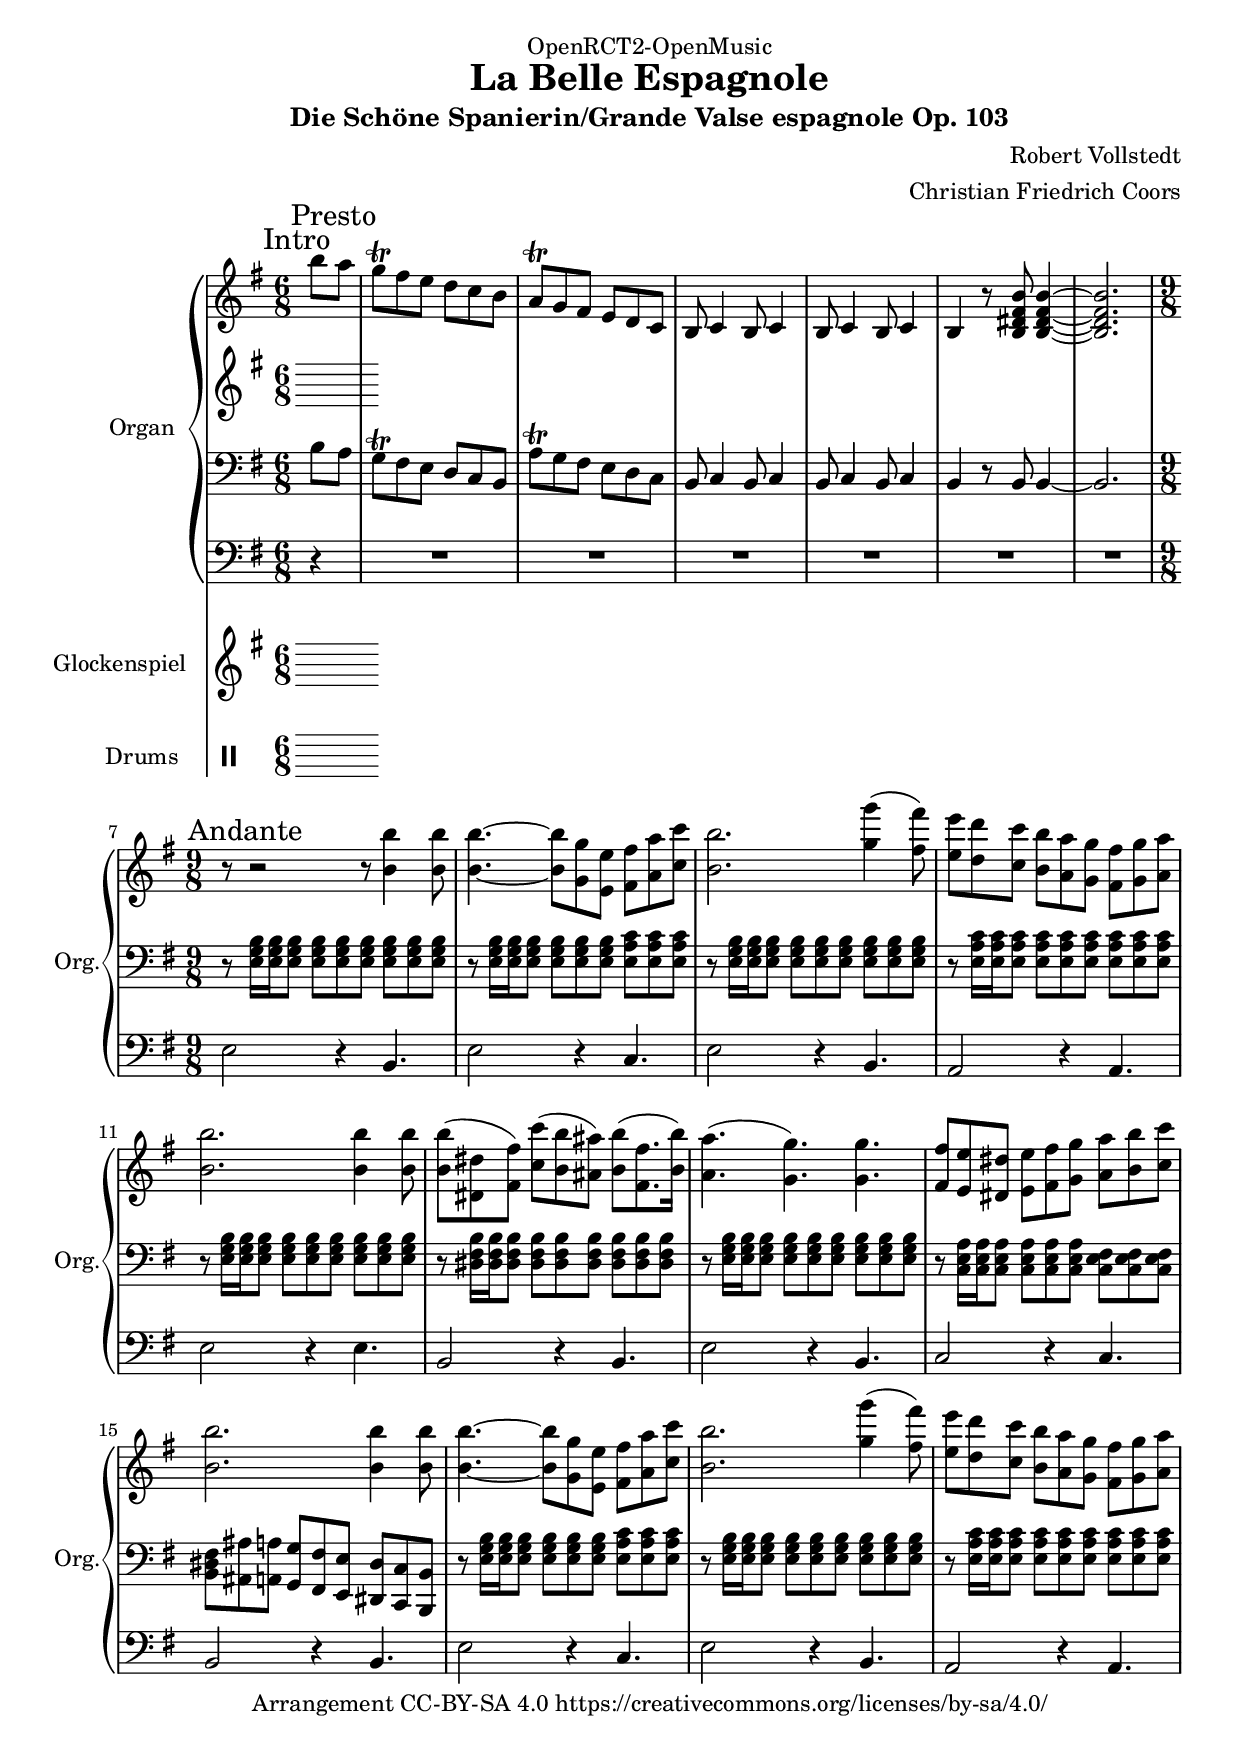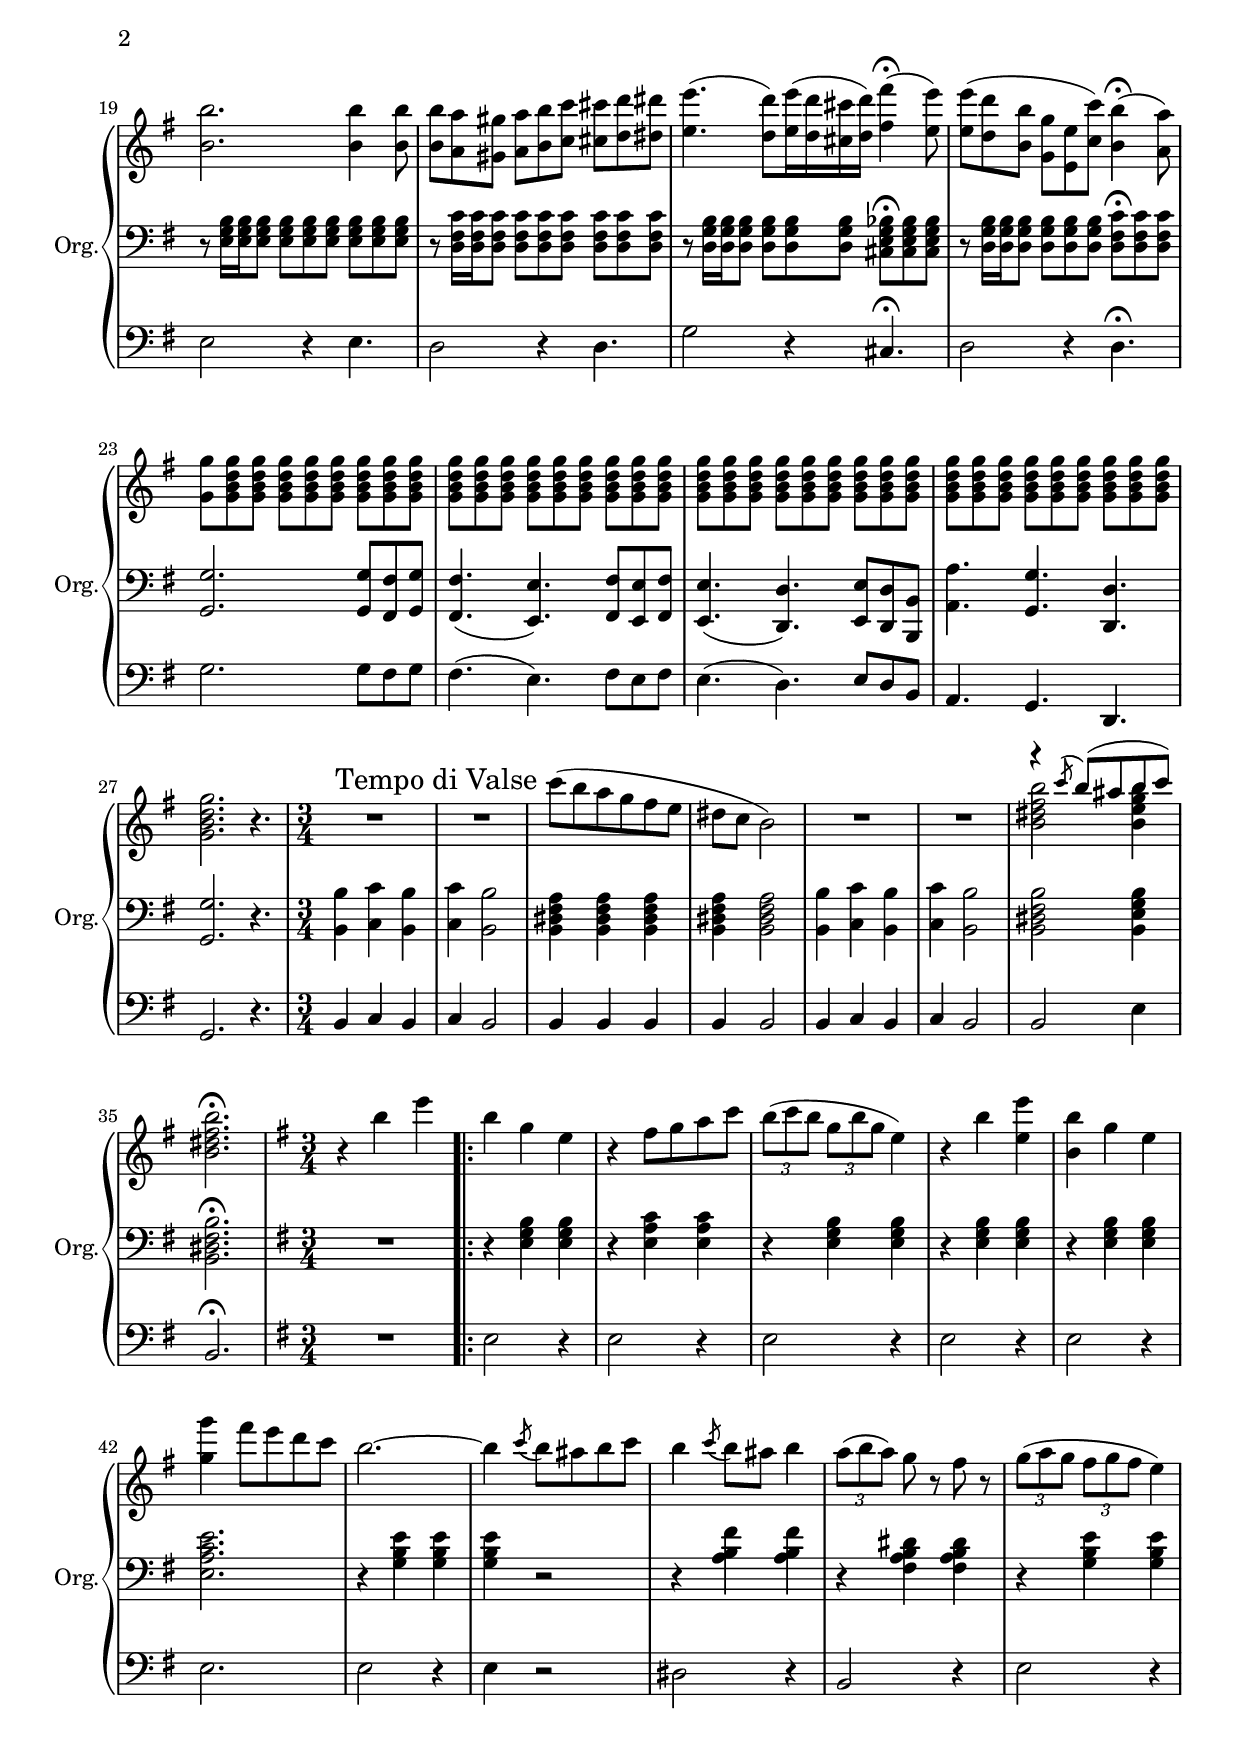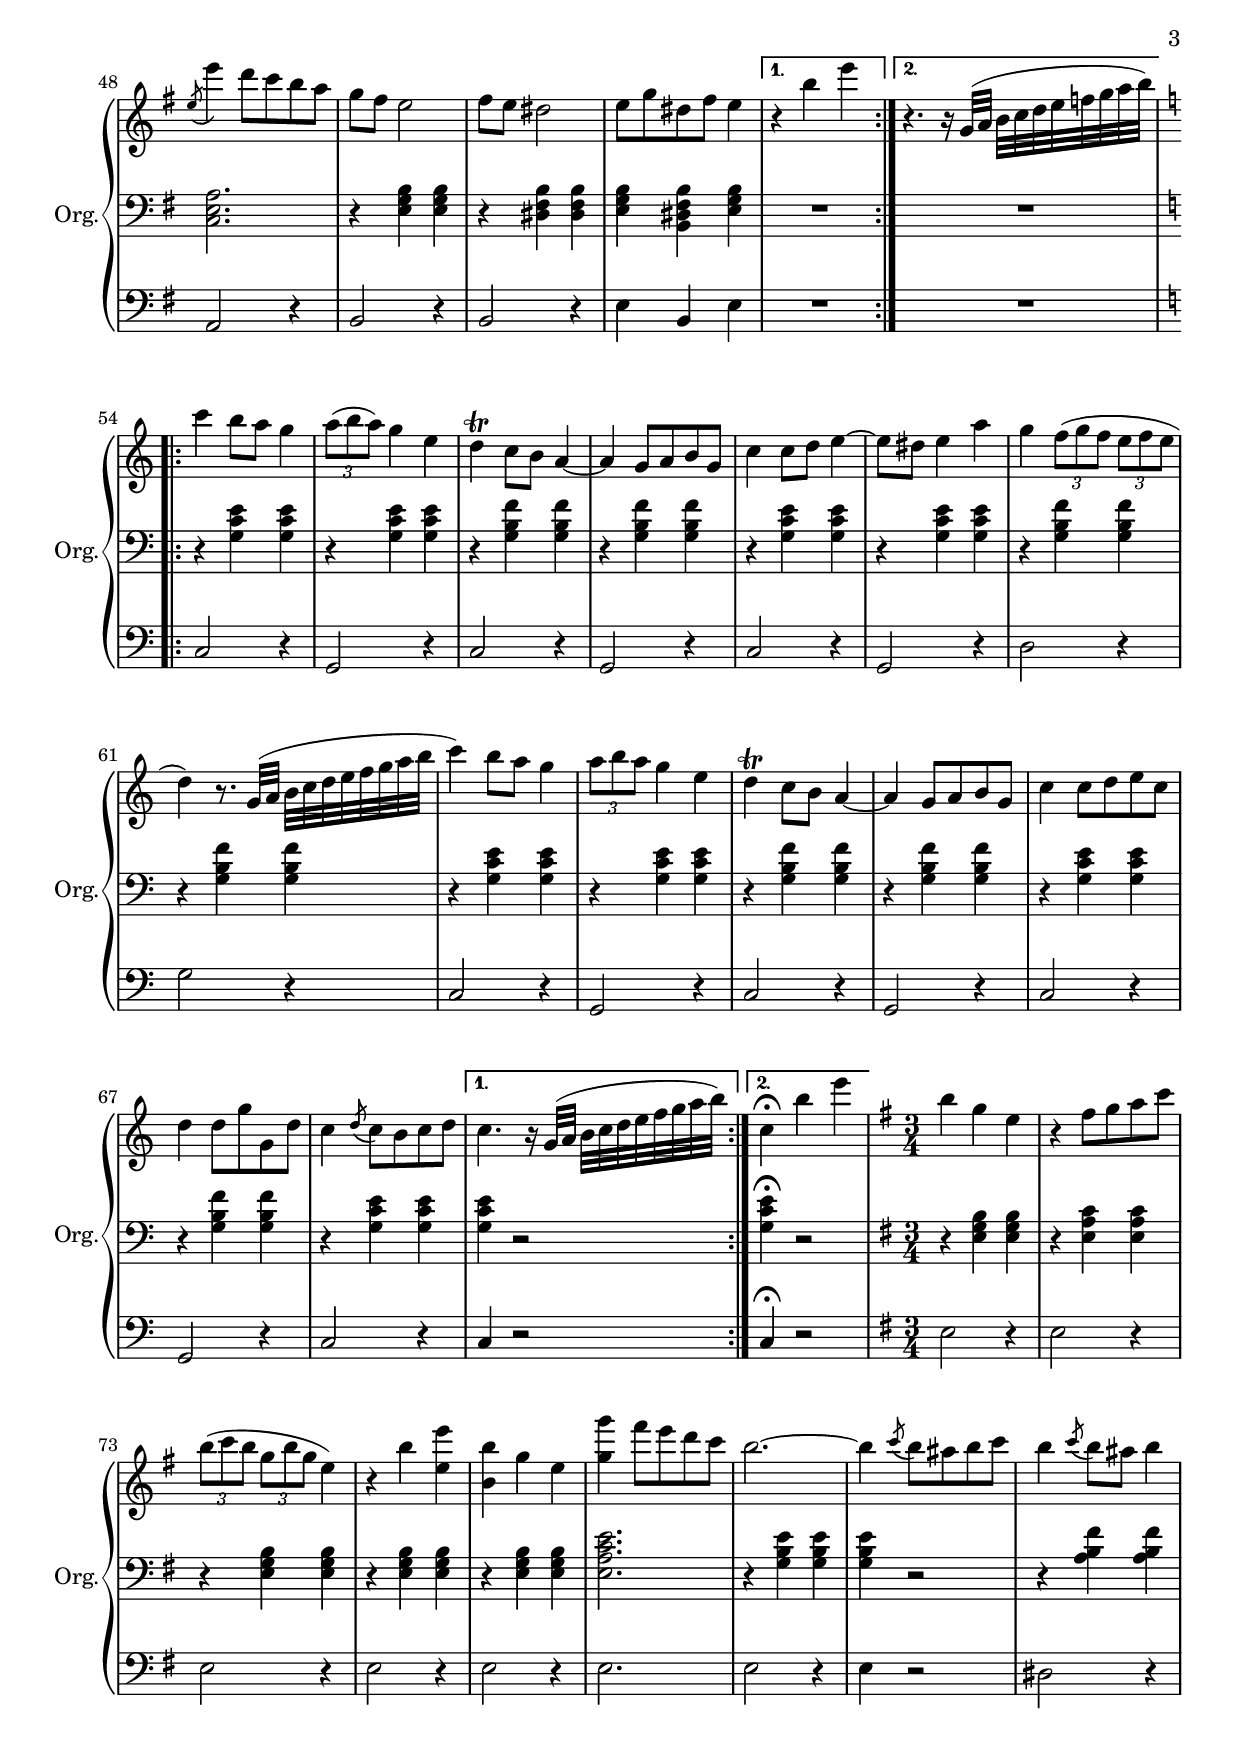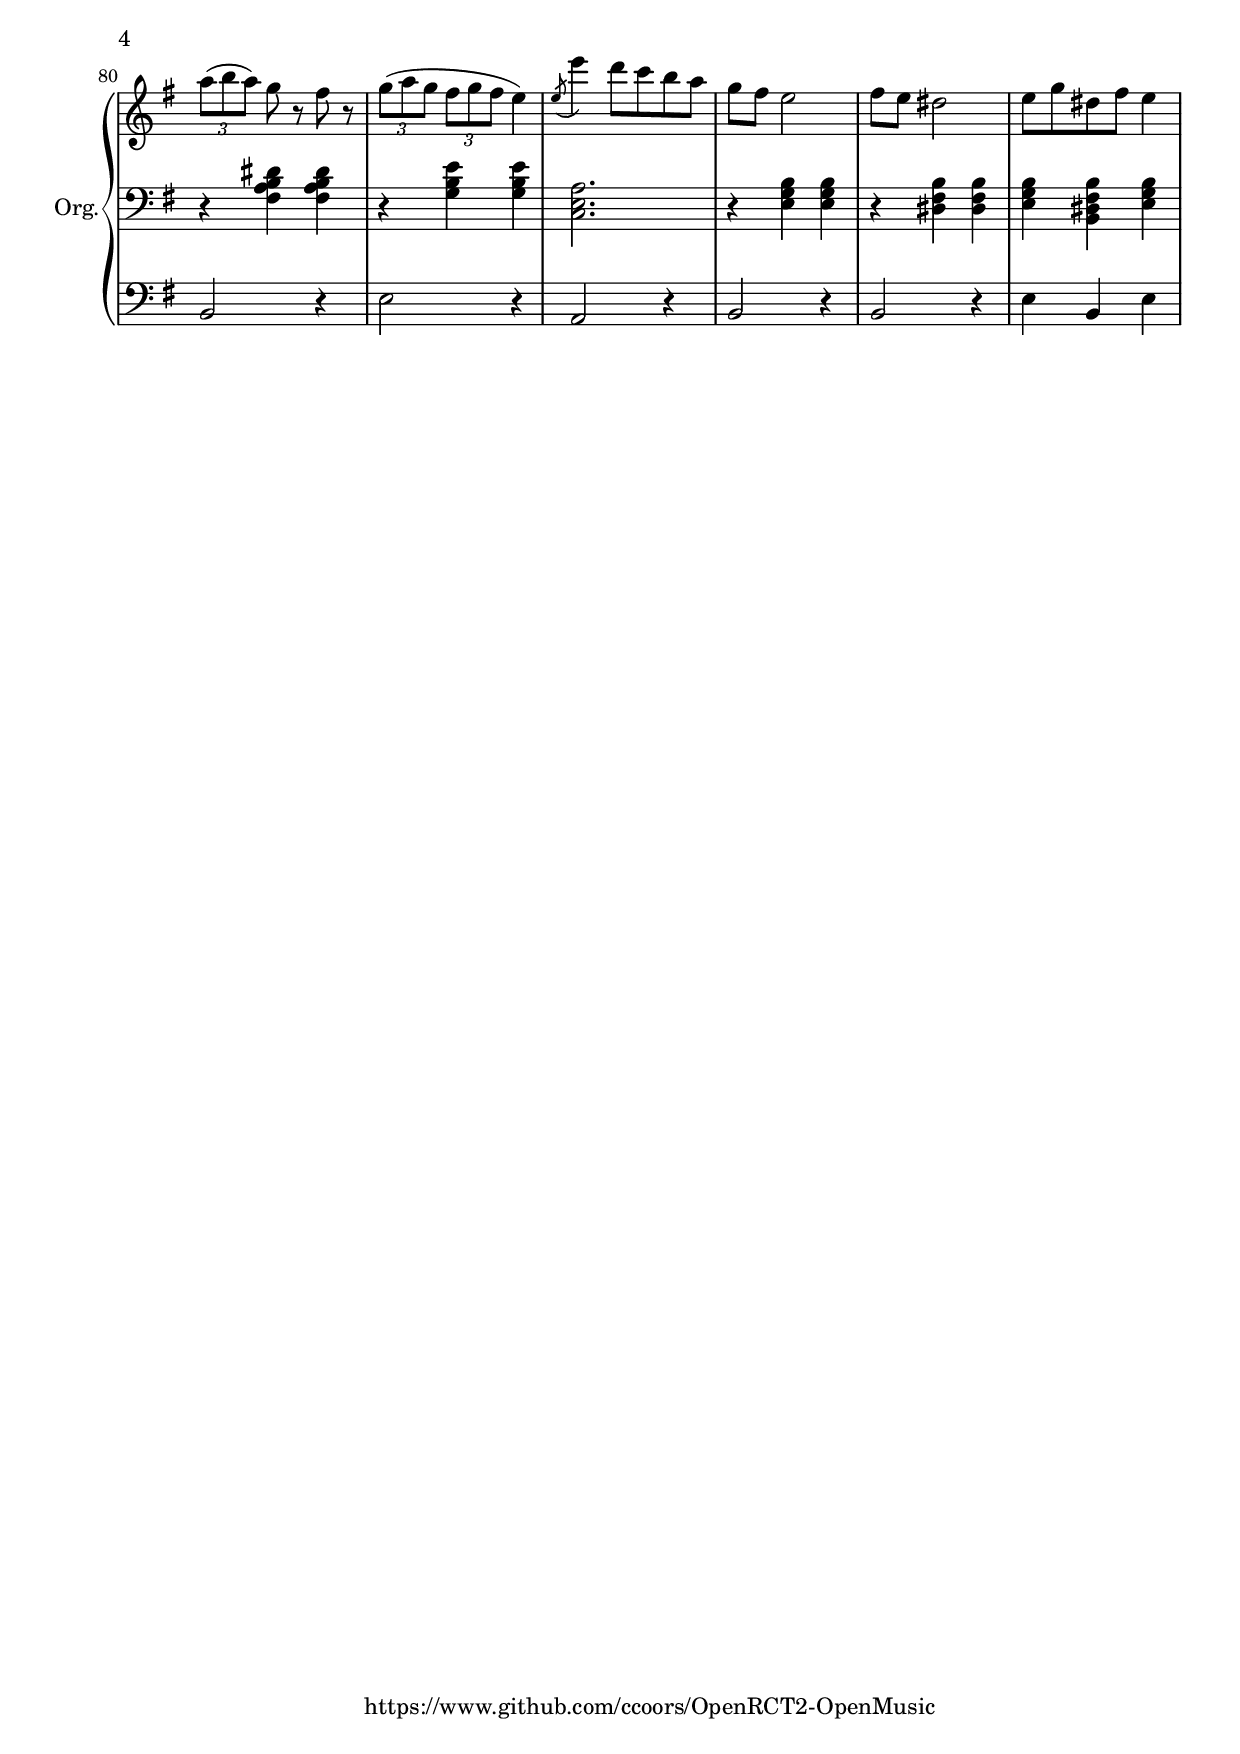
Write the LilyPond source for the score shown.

\version "2.18.2"
\include "../../include/include.ly"

\header {
  dedication = "OpenRCT2-OpenMusic"
  title = "La Belle Espagnole"
  arranger = "Christian Friedrich Coors"
  subtitle = "Die Schöne Spanierin/Grande Valse espagnole Op. 103"
  composer = "Robert Vollstedt"
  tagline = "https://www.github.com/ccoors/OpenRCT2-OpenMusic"
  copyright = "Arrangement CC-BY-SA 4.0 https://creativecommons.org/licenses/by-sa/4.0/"
}

global_presto = {
  \key e \minor
  \time 6/8
  \partial 4
}

global_andante_tempo = {
  \set Score.tempoHideNote = ##t
  \tempo 4 = 95
}

global_andante_fermata = {
  \set Score.tempoHideNote = ##t
  \tempo 4 = 60
}

global_andante = {
  \time 9/8
  \global_andante_tempo
}

global_tempo_di_valse = {
  \set Score.tempoHideNote = ##t
  \tempo 4 = 220
  \time 3/4
}

global_one = {
  \set Score.tempoHideNote = ##t
  \tempo 4 = 200
  \time 3/4
  \key e \minor
}

global_one_two_tempo = {
  \set Score.tempoHideNote = ##t
  \tempo 4 = 200
}

global_one_two_fermata = {
  \set Score.tempoHideNote = ##t
  \tempo 4 = 60
}

global_one_two = {
  \key c \major
  \global_one_two_tempo
}

melody_one_a_tempo = \relative c''' {
  b g e |
  r fis8 g a c |
  \tuplet 3/2 { b( c b } \tuplet 3/2 { g b g } e4) |
  r b' <e e,> |
  <b b,> g e |
  <g g'> fis'8 e d c |
  b2.~ |
  b4 \acciaccatura c8 b ais b c |
  b4 \acciaccatura c8 b ais b4 |
  \tuplet 3/2 { a8( b a) } g r fis r |
  \tuplet 3/2 { g( a g } \tuplet 3/2 { fis g fis } e4) |
  \acciaccatura e8 e'4 d8 c b a |
  g fis e2 |
  fis8 e dis2 |
  e8 g dis fis e4 |
}

melody = \relative c'' {
  \global_presto
  \mark "Intro"
  b'8\mark "Presto" a |
  g\trill fis e d c b |
  a\trill g fis e d c |
  \repeat unfold 2 { b8 c4 b8 c4 | }
  b4 r8 <b dis fis b>8 <b dis fis b>4~ |
  <b dis fis b>2. |
  
  \global_andante
  r8\mark "Andante" r2 r8 <b' b'>4 <b b'>8 |
  <b b'>4.~ <b b'>8 <g g'> <e e'> <fis fis'> <a a'> <c c'> |
  <b b'>2. <g' g'>4( <fis fis'>8) |
  <e e'> <d d'> <c c'> <b b'> <a a'> <g g'> <fis fis'> <g g'> <a a'> |
  <b b'>2. <b b'>4 <b b'>8 |
  <b b'>( <dis, dis'> <fis fis'>) <c' c'>( <b b'> <ais ais'>) <b b'>( <fis fis'>8. <b b'>16) |
  <a a'>4.( <g g'>) <g g'> |
  <fis fis'>8 <e e'> <dis dis'> <e e'> <fis fis'> <g g'> <a a'> <b b'> <c c'> |
  <b b'>2. <b b'>4 <b b'>8 |
  <b b'>4.~ <b b'>8 <g g'> <e e'> <fis fis'> <a a'> <c c'> |
  <b b'>2. <g' g'>4( <fis fis'>8) |
  <e e'> <d d'> <c c'> <b b'> <a a'> <g g'> <fis fis'> <g g'> <a a'> |
  <b b'>2. <b b'>4 <b b'>8 |
  <b b'>8 <a a'> <gis gis'> <a a'> <b b'> <c c'> <cis cis'> <d d'> <dis dis'> |
  <e e'>4.( <d d'>8) <e e'>16( <d d'> <cis cis'> <d d'>) <fis fis'>4\fermata( <e e'>8) |
  <e e'>8( <d d'> <b b'> <g g'> <e e'> <c' c'>) <b b'>4\fermata( <a a'>8) |
  <g g'>8 \repeat unfold 8 { <g b d g> } |
  \repeat unfold 3 { \repeat unfold 9 { <g b d g> } | }
  <g b d g>2. r4. |
  
  \global_tempo_di_valse
  R2.\mark "Tempo di Valse" |
  R2. |
  c'8( b a g fis e |
  dis c b2) |
  R2.*2
  
  <<
    { r4 \acciaccatura c'8 b( ais b c) }
  \\
    { <b, dis fis b>2 <b e g b>4 }
  >>
  \global_andante_tempo <b dis fis b>2.\fermata |
  
  \global_one
  r4 b' e |
  \repeat volta 2 {
    \melody_one_a_tempo
  }
  \alternative {
    { r4 b e | }
    { r4. r16 g,,32( a b c d e f g a b) | }
  }
  
  \global_one_two
  \repeat volta 2 {
    c4 b8 a g4 |
    \tuplet 3/2 { a8( b a) } g4 e |
    d\trill c8 b a4~ |
    a g8 a b g |
    c4 c8 d e4~ |
    e8 dis e4 a |
    g \tuplet 3/2 { f8( g f } \tuplet 3/2 { e f e } |
    d4) r8. g,32( a b c d e f g a b |
    c4) b8 a g4 |
    \tuplet 3/2 { a8 b a } g4 e |
    d\trill c8 b a4~ |
    a g8 a b g |
    c4 c8 d e c |
    d4 d8 g g, d' |
    c4 \acciaccatura d8 c b c d |
  }
  \alternative {
    { c4. r16 g32( a b c d e f g a b) }
    { \global_one_two_fermata c,4\fermata \global_one_two_tempo b' e }
  }
  
  \global_one
  \melody_one_a_tempo
}

second_melody = \relative c'' {
  \global_presto
}

left_one_a_tempo = {
  r4 <e g b> <e g b> |
  r <e a c> <e a c> |
  \repeat unfold 3 { r <e g b> <e g b> }
  <e a c e>2. |
  r4 <g b e> <g b e> |
  <g b e> r2 |
  r4 <a b fis'> <a b fis'> |
  r <fis a b dis> <fis a b dis> |
  r <g b e> <g b e> |
  <c, e a>2. |
  r4 <e g b> <e g b> |
  r <dis fis b> <dis fis b> |
  <e g b> <b dis fis b> <e g b> |
}

left = \relative c' {
  \global_presto
  
  b8 a |
  g\trill fis e d c b |
  a'\trill g fis e d c |
  \repeat unfold 2 { b8 c4 b8 c4 | }
  b4 r8 b8 b4~ |
  b2. |
  
  \global_andante
  r8 <e g b>16 <e g b> \repeat unfold 7 { <e g b>8 } |
  r8 <e g b>16 <e g b> \repeat unfold 4 { <e g b>8 } \repeat unfold 3 { <e a c> } |
  r8 <e g b>16 <e g b> \repeat unfold 7 { <e g b>8 } |
  r8 <e a c>16 <e a c> \repeat unfold 7 { <e a c>8 } |
  r8 <e g b>16 <e g b> \repeat unfold 7 { <e g b>8 } |
  r8 <dis fis b>16 <dis fis b> \repeat unfold 7 { <dis fis b>8 } |
  r8 <e g b>16 <e g b> \repeat unfold 7 { <e g b>8 } |
  r8 <c e a>16 <c e a> \repeat unfold 4 { <c e a>8 } \repeat unfold 3 { <c e fis> } |
  <b dis fis>8 <ais ais'> <a a'> <g g'> <fis fis'> <e e'> <dis dis'> <c c'> <b b'> |
  
  r8 <e' g b>16 <e g b> \repeat unfold 4 { <e g b>8 } \repeat unfold 3 { <e a c> } |
  r8 <e g b>16 <e g b> \repeat unfold 7 { <e g b>8 } |
  r8 <e a c>16 <e a c> \repeat unfold 7 { <e a c>8 } |
  r8 <e g b>16 <e g b> \repeat unfold 7 { <e g b>8 } |
  r8 <d fis c'>16 <d fis c'> \repeat unfold 7 { <d fis c'>8 } |
  r8 <d g b>16 <d g b> \repeat unfold 4 { <d g b>8 } \global_andante_fermata <cis e g bes>\fermata \global_andante_tempo <cis e g bes>  <cis e g bes> |
  r8 <d g b>16 <d g b> \repeat unfold 4 { <d g b>8 } \global_andante_fermata <d fis c'>\fermata \global_andante_tempo <d fis c'> <d fis c'> |
  <g g,>2. <g g,>8 <fis fis,> <g g,> |
  <fis fis,>4.( <e e,>) <fis fis,>8 <e e,> <fis fis,> |
  <e e,>4.( <d d,>) <e e,>8 <d d,> <b b,> |
  <a' a,>4. <g g,> <d d,> |
  <g g,>2. r4. |
  
  \global_tempo_di_valse
  <b b,>4 <c c,> <b b,> |
  <c c,> <b b,>2 |
  \repeat unfold 3 { <b, dis fis a>4 } |
  <b dis fis a> <b dis fis a>2 |
  <b' b,>4 <c c,> <b b,> |
  <c c,> <b b,>2 |
  <b, dis fis b> <b e g b>4 |
  <b dis fis b>2.\fermata |
  
  \global_one
  R2. |
  \repeat volta 2 {
    \left_one_a_tempo
  }
  \alternative {
    { R2. }
    { R2. }
  }
  
  \global_one_two
  \repeat volta 2 {
    \repeat unfold 3 {
      \repeat unfold 2 { r4 <g c e> <g c e> | }
      \repeat unfold 2 { r4 <g b f'> <g b f'> | }
    }
    r4 <g c e> <g c e> |
    r4 <g b f'> <g b f'> |
    r4 <g c e> <g c e> |
  }
  \alternative {
    { <g c e>4 r2 | }
    { <g c e>4\fermata r2 | }
  }
  
  
  \global_one
  \left_one_a_tempo
}

pedal_one_a_tempo = {
  \repeat unfold 5 { e2 r4 | }
  e2. |
  e2 r4 |
  e4 r2 |
  dis2 r4 |
  b2 r4 |
  e2 r4 |
  a,2 r4 |
  \repeat unfold 2 { b2 r4 | }
  e4 b e |
}

pedal = \relative c {
  \global_presto
  r4 |
  R2.*6 |
  
  \global_andante
  e2 r4 b4. |
  e2 r4 c4. |
  e2 r4 b4. |
  a2 r4 a4. |
  e'2 r4 e4. |
  b2 r4 b4. |
  e2 r4 b4. |
  c2 r4 c4. |
  b2 r4 b4. |
  
  e2 r4 c4. |
  e2 r4 b4. |
  a2 r4 a4. |
  e'2 r4 e4. |
  d2 r4 d4. |
  g2 r4 cis,4.\fermata |
  d2 r4 d4.\fermata |
  g2. g8 fis g |
  fis4.( e) fis8 e fis |
  e4.( d) e8 d b |
  a4. g d |
  g2. r4. |
  
  \global_tempo_di_valse
  b4 c b |
  c b2 |
  b4 b b |
  b b2 |
  b4 c b |
  c b2 |
  b e4 |
  b2.\fermata |
  
  \global_one
  R2. |
  \repeat volta 2 {
    \pedal_one_a_tempo
  }
  \alternative {
    { R2. }
    { R2. }
  }
  
  \global_one_two
  \repeat volta 2 {
    \repeat unfold 3 {
      c2 r4 |
      g2 r4 |
    }
    d'2 r4 |
    g2 r4 |
    \repeat unfold 2 {
      c,2 r4 |
      g2 r4 |
    }
    c2 r4 |
    g2 r4 |
    c2 r4 |
  }
  \alternative {
    { c4 r2 | }
    { c4\fermata r2 | }
  }
  
  \global_one
  \pedal_one_a_tempo
}

glockenspiel = \relative c'' {
  \global_presto
}

drum = \drummode {
  
}

organPart = <<
  \new PianoStaff \with {
    instrumentName = "Organ"
    shortInstrumentName = "Org."
  } <<
    \new Staff = "melody" \with {
      midiInstrument = \melodyInstrument
    } \melody
    \new Staff = "second melody" \with {
      midiInstrument = \secondMelodyInstrument
    } \second_melody
    \new Staff = "accompaniment" \with {
      midiInstrument = \accompanimentInstrument
    } { \clef bass \left }
    \new Staff = "pedal" \with {
      midiInstrument = \pedalInstrument
    } { \clef bass \pedal }
  >>
>>

glockenspielPart = \new Staff \with {
  instrumentName = "Glockenspiel"
  shortInstrumentName = "Gls."
  midiInstrument = \glockenspielInstrument
} \glockenspiel

drumPart = \new DrumStaff \with {
  \consists "Instrument_name_engraver"
  instrumentName = "Drums"
  shortInstrumentName = "Dr."
} \drum

\score {
  <<
    \organPart
    \glockenspielPart
    \drumPart
  >>
  
  \layout { }
}

\score {
  \unfoldRepeats \articulate <<
    \organPart
    \glockenspielPart
    \drumPart
  >>
  \midi {
    \tempo 4=140
  }
}
